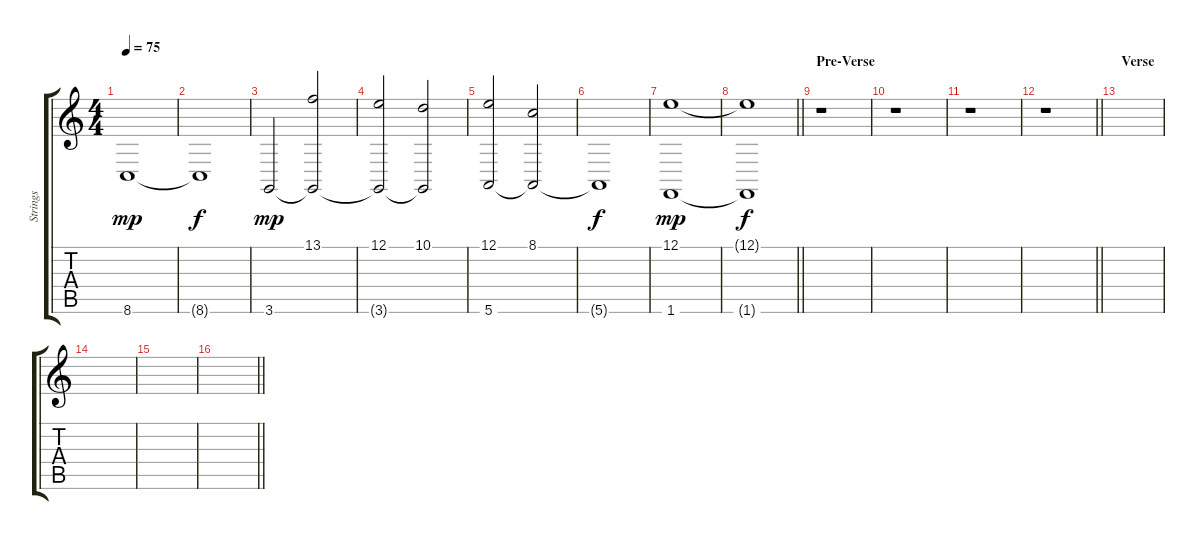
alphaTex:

\track ("Strings" "Strings") {instrument stringensemble2}
\staff {score tabs}
\tuning (E4 B3 G3 D3 A2 E2) {hide}
\ts (4 4)
\tempo 75
\clef g2
\ks c
8.6.1{dy mp} |
8.6{t}.1{dy f} |
3.6.2{dy mp} (13.1 3.6{t}).2 |
(12.1 3.6{t}).2 (10.1 3.6{t}).2 |
(12.1 5.6).2 (8.1 5.6{t}).2 |
5.6{t}.1{dy f} |
(12.1 1.6).1{dy mp} |
\barLineRight lightlight
(12.1{t} 1.6{t}).1{dy f} |
\section ("" "Pre-Verse")
r.1 |
r.1 |
r.1 |
\barLineRight lightlight
r.1 |
\section ("" "Verse")
|
|
|
\barLineRight lightlight
